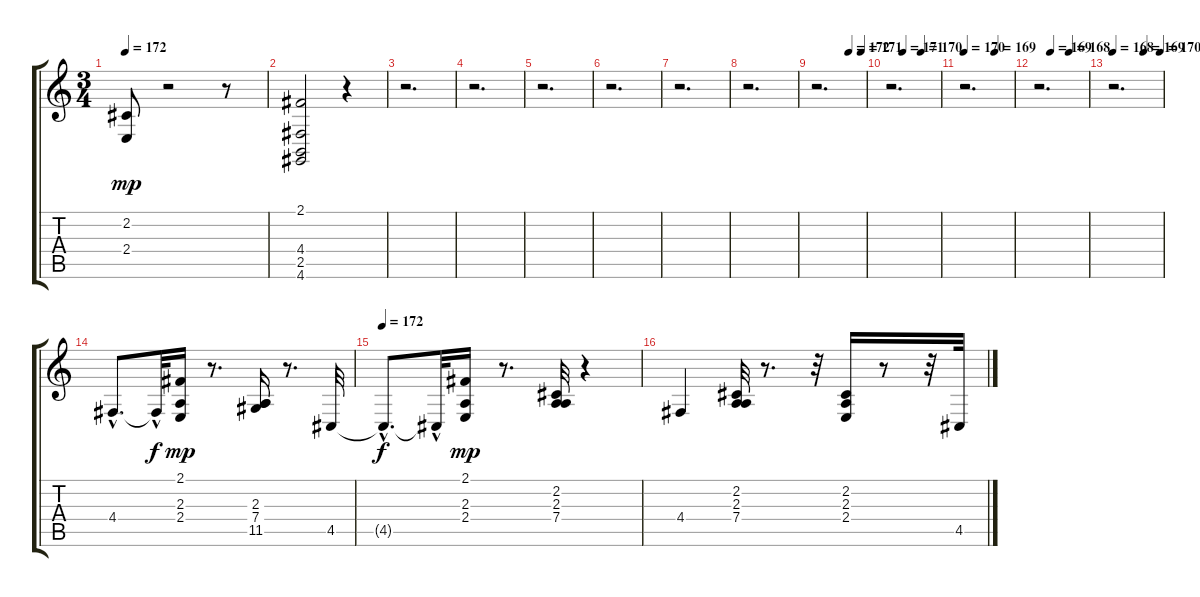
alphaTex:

\track "" {instrument stringensemble1}
\staff {score tabs}
\tuning (E4 B3 G3 D3 A2 E2) {hide}
\ts (3 4)
\tempo 172
\clef g2
\ks c
(2.2 2.4).8{dy mp} r.2 r.8 |
(2.1 4.4 2.5 4.6).2 r.4 |
r.2{d} |
r.2{d} |
r.2{d} |
r.2{d} |
r.2{d} |
r.2{d} |
\tempo (172 0.6666666666666666)
\tempo (171 0.9166666666666666)
r.2{d} |
\tempo (171 0.25)
\tempo (170 0.625)
r.2{d} |
\tempo 170
\tempo (169 0.625)
r.2{d} |
\tempo (169 0.25)
\tempo (168 0.625)
r.2{d} |
\tempo 168
\tempo (169 0.625)
\tempo (170 0.9583333333333334)
r.2{d} |
4.4{hac}.8{d} 4.4{hac t}.32{dy f} (2.1 2.3 2.4).16{dy mp} r.8{d} (2.3 7.4 11.5).16 r.8{d} 4.5.32 |
\tempo 172
4.5{hac t}.8{d dy f} 4.5{hac t}.32 (2.1 2.3 2.4).16{dy mp} r.8{d} (2.2 2.3 7.4).32 r.4 |
4.4.4 (2.2 2.3 7.4).32 r.8{d} r.32 (2.2 2.3 2.4).16 r.8 r.32 4.5.32
